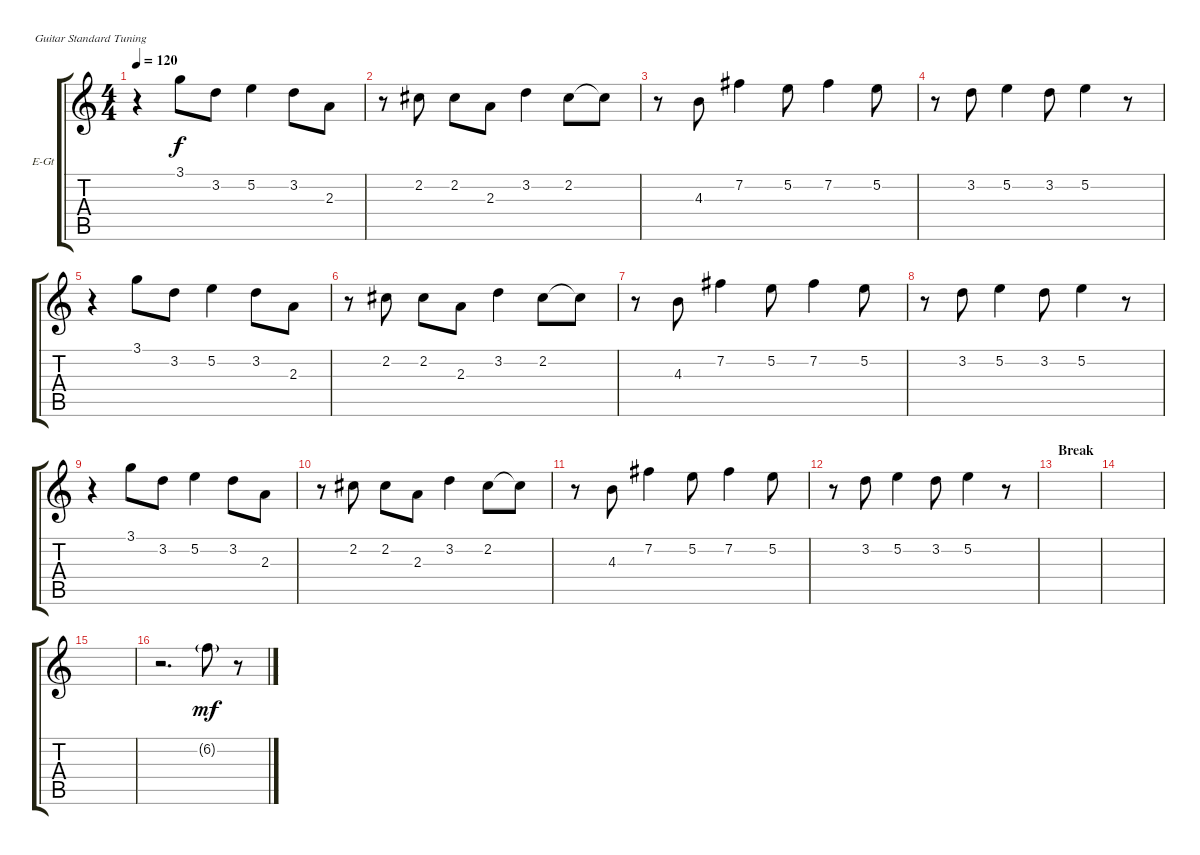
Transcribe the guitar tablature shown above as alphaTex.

\defaultSystemsLayout 4
\bracketExtendMode groupsimilarinstruments
\firstSystemTrackNameOrientation horizontal
\otherSystemsTrackNameOrientation horizontal
\track ("Guitar" "E-Gt") {instrument electricguitarclean}
\staff {score tabs}
\tuning (E4 B3 G3 D3 A2 E2)
\ts (4 4)
\tempo 120
\clef g2
\scale
0.333333
\ks c
r.4{dy f} 3.1.8 3.2.8 5.2.4 3.2.8 2.3.8 |
\scale
0.333333 r.8 2.2.8 2.2.8 2.3.8 3.2.4 2.2.8 2.2{t}.8 |
\scale
0.333333 r.8 4.3.8 7.2.4 5.2.8 7.2.4 5.2.8 |
\scale
0.333333 r.8 3.2.8 5.2.4 3.2.8 5.2.4 r.8 |
\scale
0.333333 r.4 3.1.8 3.2.8 5.2.4 3.2.8 2.3.8 |
\scale
0.333333 r.8 2.2.8 2.2.8 2.3.8 3.2.4 2.2.8 2.2{t}.8 |
\scale
0.333333 r.8 4.3.8 7.2.4 5.2.8 7.2.4 5.2.8 |
\scale
0.333333 r.8 3.2.8 5.2.4 3.2.8 5.2.4 r.8 |
\scale
0.333333 r.4 3.1.8 3.2.8 5.2.4 3.2.8 2.3.8 |
\scale
0.333333 r.8 2.2.8 2.2.8 2.3.8 3.2.4 2.2.8 2.2{t}.8 |
\scale
0.333333 r.8 4.3.8 7.2.4 5.2.8 7.2.4 5.2.8 |
\scale
0.333333 r.8 3.2.8 5.2.4 3.2.8 5.2.4 r.8 |
\section ("" "Break")
\scale
0.333333 |
\scale
0.333333 |
\scale
0.333333 |
\scale
0.333333 r.2{d} 6.2{g}.8{dy mf} r.8
